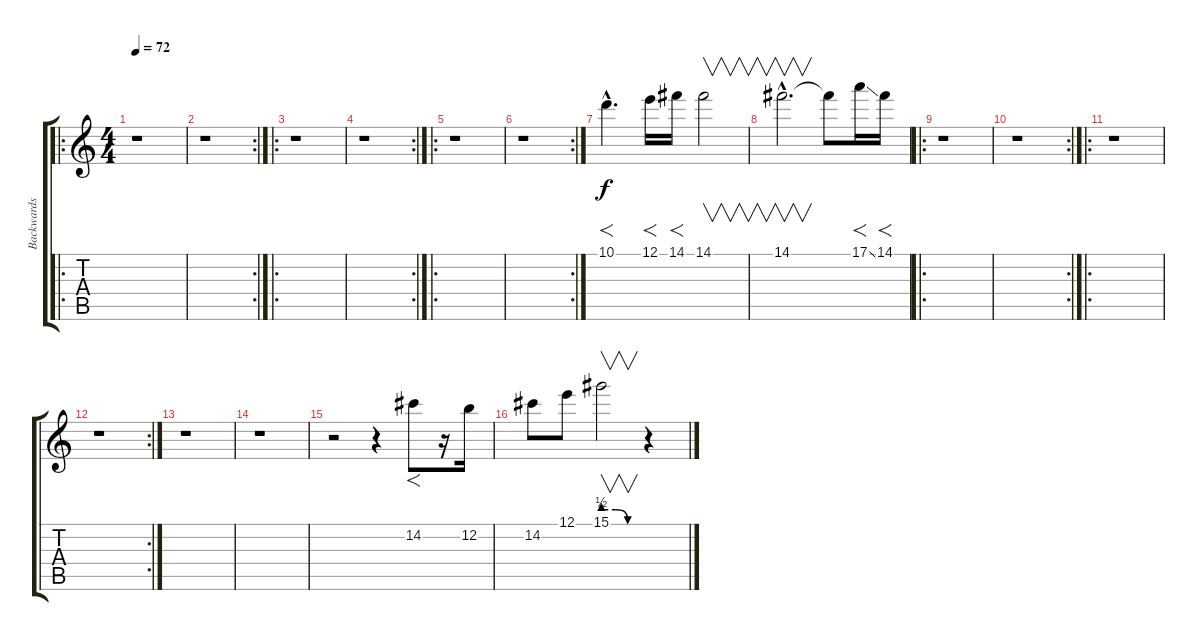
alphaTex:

\track ("Backwards Solos" "Backwards ") {instrument overdrivenguitar}
\staff {score tabs}
\tuning (E4 B3 G3 D3 A2 E2) {hide}
\ro
\ts (4 4)
\tempo 72
\clef g2
\ks c
r.1{dy f instrument overdrivenguitar} |
\rc 2
r.1 |
\ro
r.1 |
\rc 2
r.1 |
\ro
r.1 |
\rc 2
r.1 |
10.1{hac}.4{f d} 12.1.16{f} 14.1.16{f} 14.1.2{v} |
14.1{hac}.2{v d} 14.1{t}.8 17.1{ss}.16{f} 14.1.16{f} |
\ro
r.1 |
\rc 2
r.1 |
\ro
r.1 |
\rc 2
r.1 |
r.1 |
r.1 |
r.2 r.4 14.2.8{f} r.16 12.2.16 |
14.2.8 12.1.8 15.1{be (custom 0 2 20 2 40 0 60 0)}.2{v} r.4
